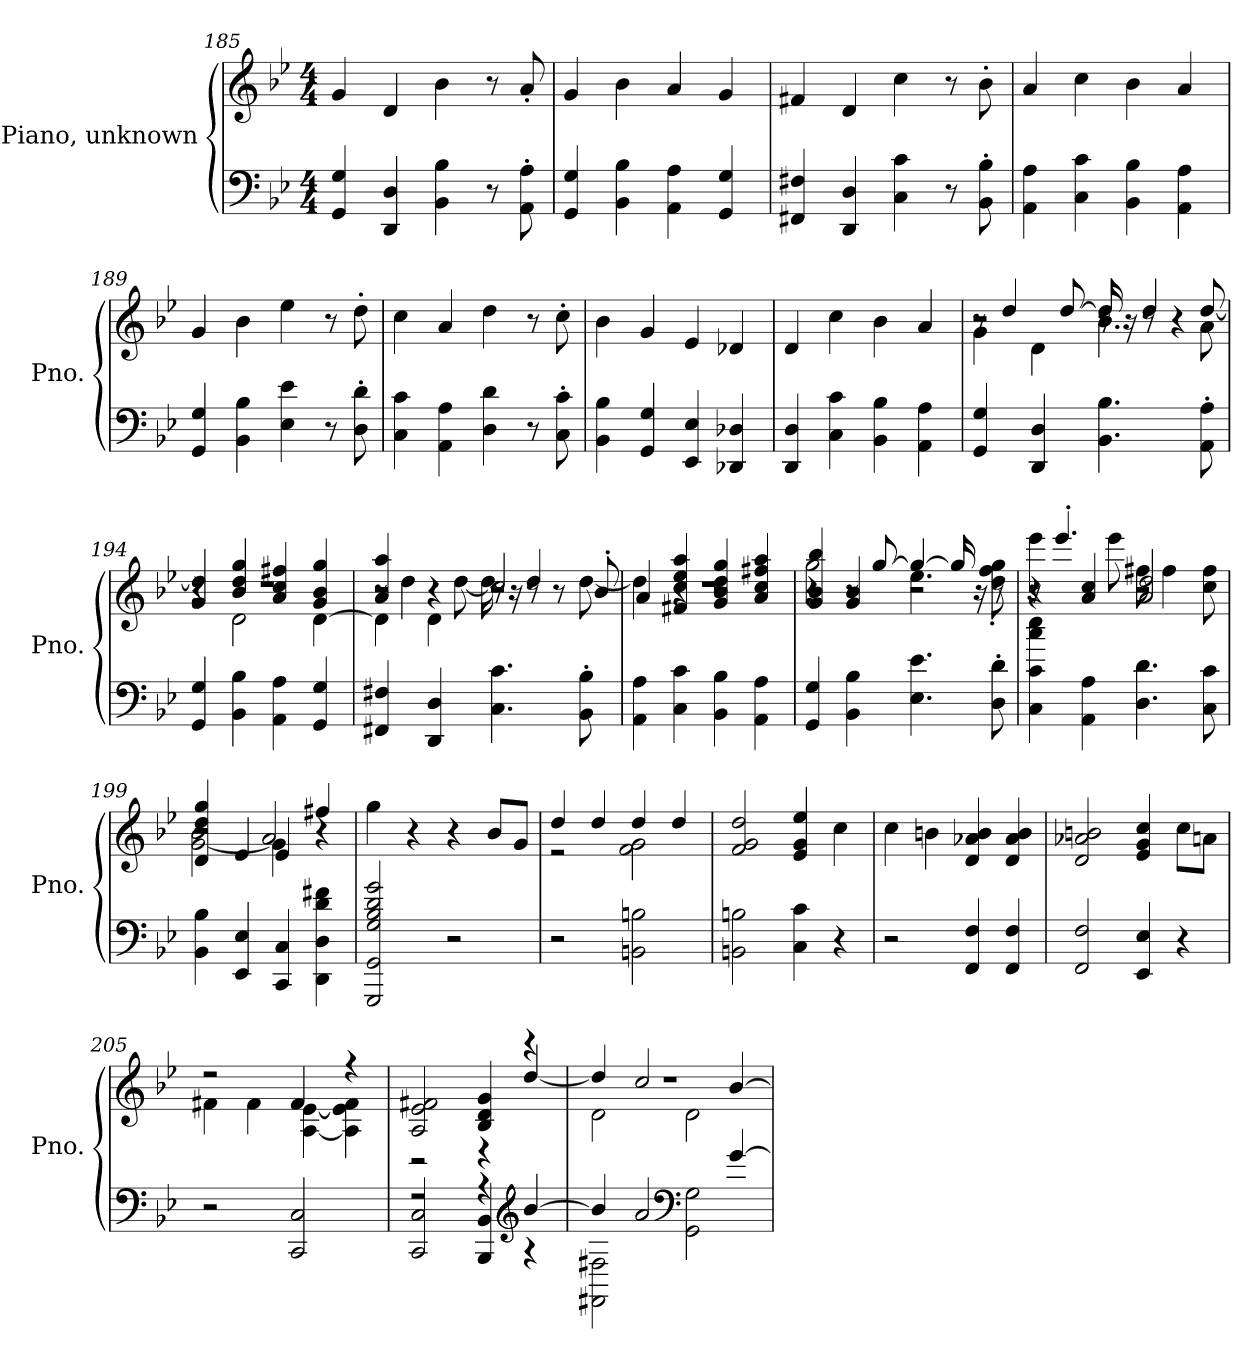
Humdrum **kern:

**kern	**kern
*part1	*part1
*staff2	*staff1
*I"Piano, unknown	*
*I'Pno.	*
*clefF4	*clefG2
*k[b-e-]	*k[b-e-]
*M4/4	*M4/4
=185	=185
4GG/ 4G/	4g/
4DD/ 4D/	4d/
4BB-\ 4B-\	4b-\
8r	8r
8AA\' 8A\'	8a'/
=186	=186
4GG/ 4G/	4g/
4BB-\ 4B-\	4b-\
4AA\ 4A\	4a/
4GG/ 4G/	4g/
=187	=187
4FF#X/ 4F#X/	4f#X/
4DD/ 4D/	4d/
4C\ 4c\	4cc\
8r	8r
8BB-\' 8B-\'	8b-'\
=188	=188
4AA\ 4A\	4a/
4C\ 4c\	4cc\
4BB-\ 4B-\	4b-\
4AA\ 4A\	4a/
!!LO:PB:g=z
=189	=189
4GG/ 4G/	4g/
4BB-\ 4B-\	4b-\
4E-\ 4e-\	4ee-\
8r	8r
8D\' 8d\'	8dd'\
=190	=190
4C\ 4c\	4cc\
4AA\ 4A\	4a/
4D\ 4d\	4dd\
8r	8r
8C\' 8c\'	8cc'\
=191	=191
4BB-\ 4B-\	4b-\
4GG/ 4G/	4g/
4EE-/ 4E-/	4e-/
4DD-X/ 4D-X/	4d-X/
=192	=192
4DD/ 4D/	4d/
4C\ 4c\	4cc\
4BB-\ 4B-\	4b-\
4AA\ 4A\	4a/
=193	=193
*	*^
*	*	*^
4GG/ 4G/	8r	2r	4g\
.	4dd/	.	.
4DD/ 4D/	.	.	4d\
.	[8dd/	.	.
4.BB-\ 4.B-\	16dd/]	8r	4.b-\
.	16r	.	.
.	8r	4dd/	.
.	4r	.	.
8AA\' 8A\'	.	[8dd/	8a\
=194	=194	=194	=194
4GG/ 4G/	1r	4g/ 4dd/]	4r
4BB-\ 4B-\	.	4b-/ 4dd/ 4gg/	2d\
4AA\ 4A\	.	4a/ 4cc/ 4ff#X/	.
4GG/ 4G/	.	4g/ 4b-/ 4gg/	[4d\
!!LO:LB:g=z
=195	=195	=195	=195
*	*	*	*^
4FF#X/ 4F#X/	4a/ 4aa/	8r	2r	4d\]
.	.	4dd\	.	.
4DD/ 4D/	4r	.	.	4d\
.	.	[8dd\	.	.
4.C\ 4.c\	2cc/	16dd\]	8r	2r
.	.	16r	.	.
.	.	8r	4dd/	.
.	.	8r	.	.
8BB-\' 8B-\'	.	[8dd\	8b-'/	.
*	*	*	*v	*v
=196	=196	=196	=196
4AA\ 4A\	1r	4dd\]	4a/
4C\ 4c\	.	4r	4f#X/ 4cc/ 4ee-/ 4aa/
4BB-\ 4B-\	.	2r	4g/ 4b-/ 4dd/ 4gg/
4AA\ 4A\	.	.	4a/ 4cc/ 4ff#X/ 4aa/
=197	=197	=197	=197
4GG/ 4G/	4r	2gg\	4g/ 4b-/ 4bb-/
4BB-\ 4B-\	8r	.	4g/ 4b-/
.	[8gg/	.	.
4.E-\ 4.e-\	4gg/_	4.ee-\	2r
.	16gg/]	.	.
.	16r	.	.
8D\' 8d\'	8r	8dd\' 8ff\' 8gg\'	.
=198	=198	=198	=198
4C\ 4c\ 4cc\ 4ee-\	8r	4eee-'\	4r
.	4.eee-'/	.	.
4AA\ 4A\	.	8r	4a/ 4cc/
.	.	8eee-\	.
4.D\ 4.d\	2r	8ff#X\	2a/ 2dd/
.	.	4ff#\	.
8C\ 8c\	.	8cc\ 8ff#\	.
!!LO:LB:g=z	!!	!!
=199	=199	=199	=199
4BB-\ 4B-\	4d/ 4dd/ 4gg/	[2g\ 2b-\	2r
4EE-/ 4E-/	4e-/	.	.
4CC/ 4C/	4e-/	4g\]	2a/
4DD\ 4D\ 4d\ 4f#X\	4ff#X/	4r	.
*	*v	*v	*v
=200	=200
2GGG/ 2GG/ 2G/ 2B-/ 2d/ 2g/	4gg\
.	4r
2r	4r
.	8b-/L
.	8g/J
=201	=201
*	*^
2r	4dd/	2r
.	4dd/	.
2BBn\ 2Bn\	4dd/	2f\ 2g\
.	4dd/	.
*	*v	*v
=202	=202
2BBn\ 2Bn\	2f/ 2g/ 2dd/
4C\ 4c\	4e-/ 4g/ 4ee-/
4r	4cc\
=203	=203
2r	4cc\
.	4bn\
4FF/ 4F/	4d/ 4a-X/ 4b/
4FF/ 4F/	4d/ 4a-/ 4b/
=204	=204
2FF/ 2F/	2d/ 2a-X/ 2bn/
4EE-/ 4E-/	4e-/ 4g/ 4cc/
4r	8cc\L
.	8an\J
!!LO:LB:g=z
=205	=205
*	*^
2r	2r	4f#X\
.	.	4f#\
2CC/ 2C/	4f#/	[4A\ [4e-\
.	4r	4A\] 4e-\] 4f#\
=206	=206	=206
*^	*	*
2r	2CC/ 2C/	2A/ 2e-/ 2f#X/	2r
4r	4BBB-/ 4BB-/	4B-/ 4d/ 4g/	4r
*clefG2	*	*	*
[4b-/	4r	4r	[4dd/
=207	=207	=207	=207
*	*	*	*^
4b-/]	2FF#X\ 2F#X\	1r	2d\	4dd/]
2a/	.	.	.	2cc/
*clefF4	*	*	*	*
.	2GG\ 2G\	.	2d\	.
[4g/	.	.	.	[4b-/
*v	*v	*	*	*
*	*v	*v	*v
=	=
*-	*-
